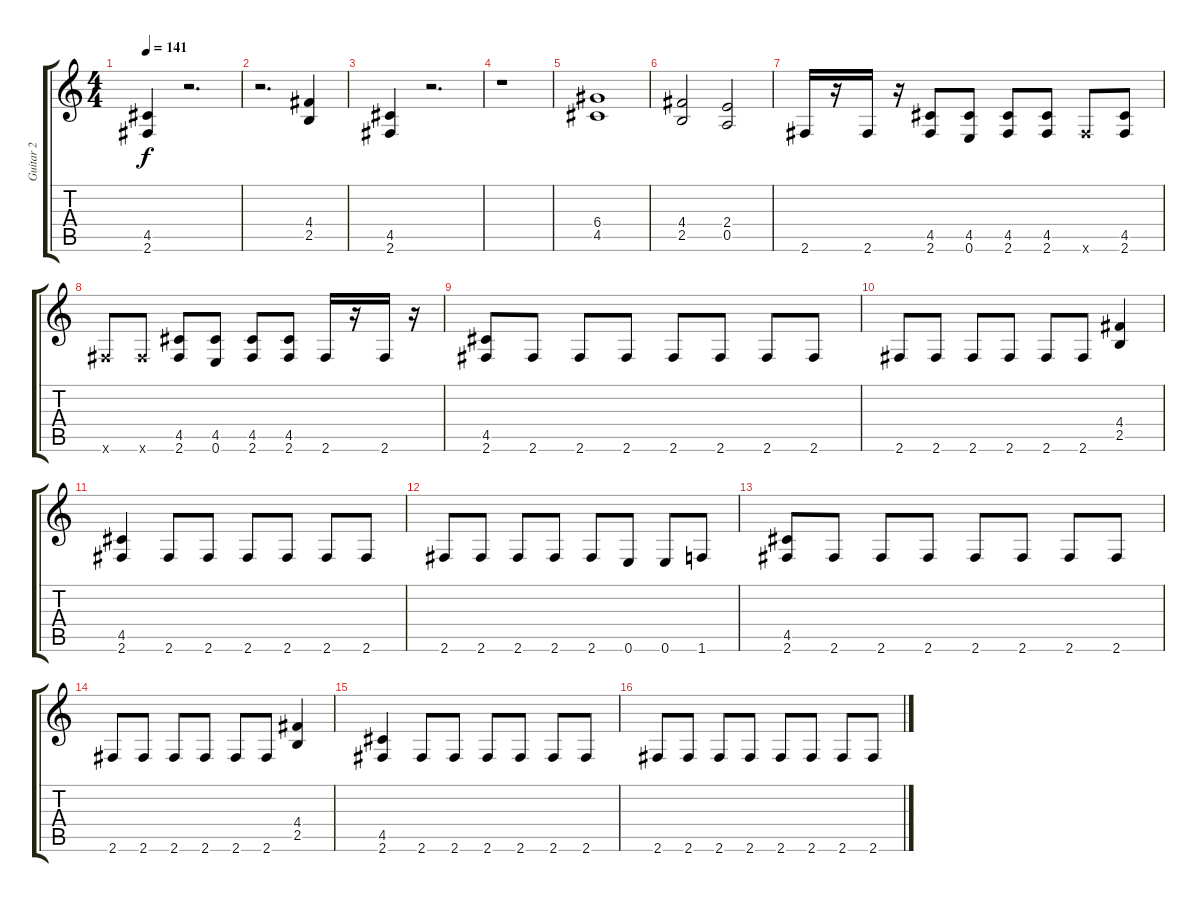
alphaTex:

\track ("Guitar 2" "Guitar 2") {instrument distortionguitar}
\staff {score tabs}
\tuning (E4 B3 G3 D3 A2 E2) {hide}
\ts (4 4)
\tempo 141
\clef g2
\ks c
(4.5 2.6).4{dy f} r.2{d} |
r.2{d} (4.4 2.5).4 |
(4.5 2.6).4 r.2{d} |
r.1 |
(6.4 4.5).1 |
(4.4 2.5).2 (2.4 0.5).2 |
2.6.16 r.16 2.6.16 r.16 (4.5 2.6).8 (4.5 0.6).8 (4.5 2.6).8 (4.5 2.6).8 2.6{x}.8 (4.5 2.6).8 |
2.6{x}.8 2.6{x}.8 (4.5 2.6).8 (4.5 0.6).8 (4.5 2.6).8 (4.5 2.6).8 2.6.16 r.16 2.6.16 r.16 |
(4.5 2.6).8 2.6.8 2.6.8 2.6.8 2.6.8 2.6.8 2.6.8 2.6.8 |
2.6.8 2.6.8 2.6.8 2.6.8 2.6.8 2.6.8 (4.4 2.5).4 |
(4.5 2.6).4 2.6.8 2.6.8 2.6.8 2.6.8 2.6.8 2.6.8 |
2.6.8 2.6.8 2.6.8 2.6.8 2.6.8 0.6.8 0.6.8 1.6.8 |
(4.5 2.6).8 2.6.8 2.6.8 2.6.8 2.6.8 2.6.8 2.6.8 2.6.8 |
2.6.8 2.6.8 2.6.8 2.6.8 2.6.8 2.6.8 (4.4 2.5).4 |
(4.5 2.6).4 2.6.8 2.6.8 2.6.8 2.6.8 2.6.8 2.6.8 |
2.6.8 2.6.8 2.6.8 2.6.8 2.6.8 2.6.8 2.6.8 2.6.8
